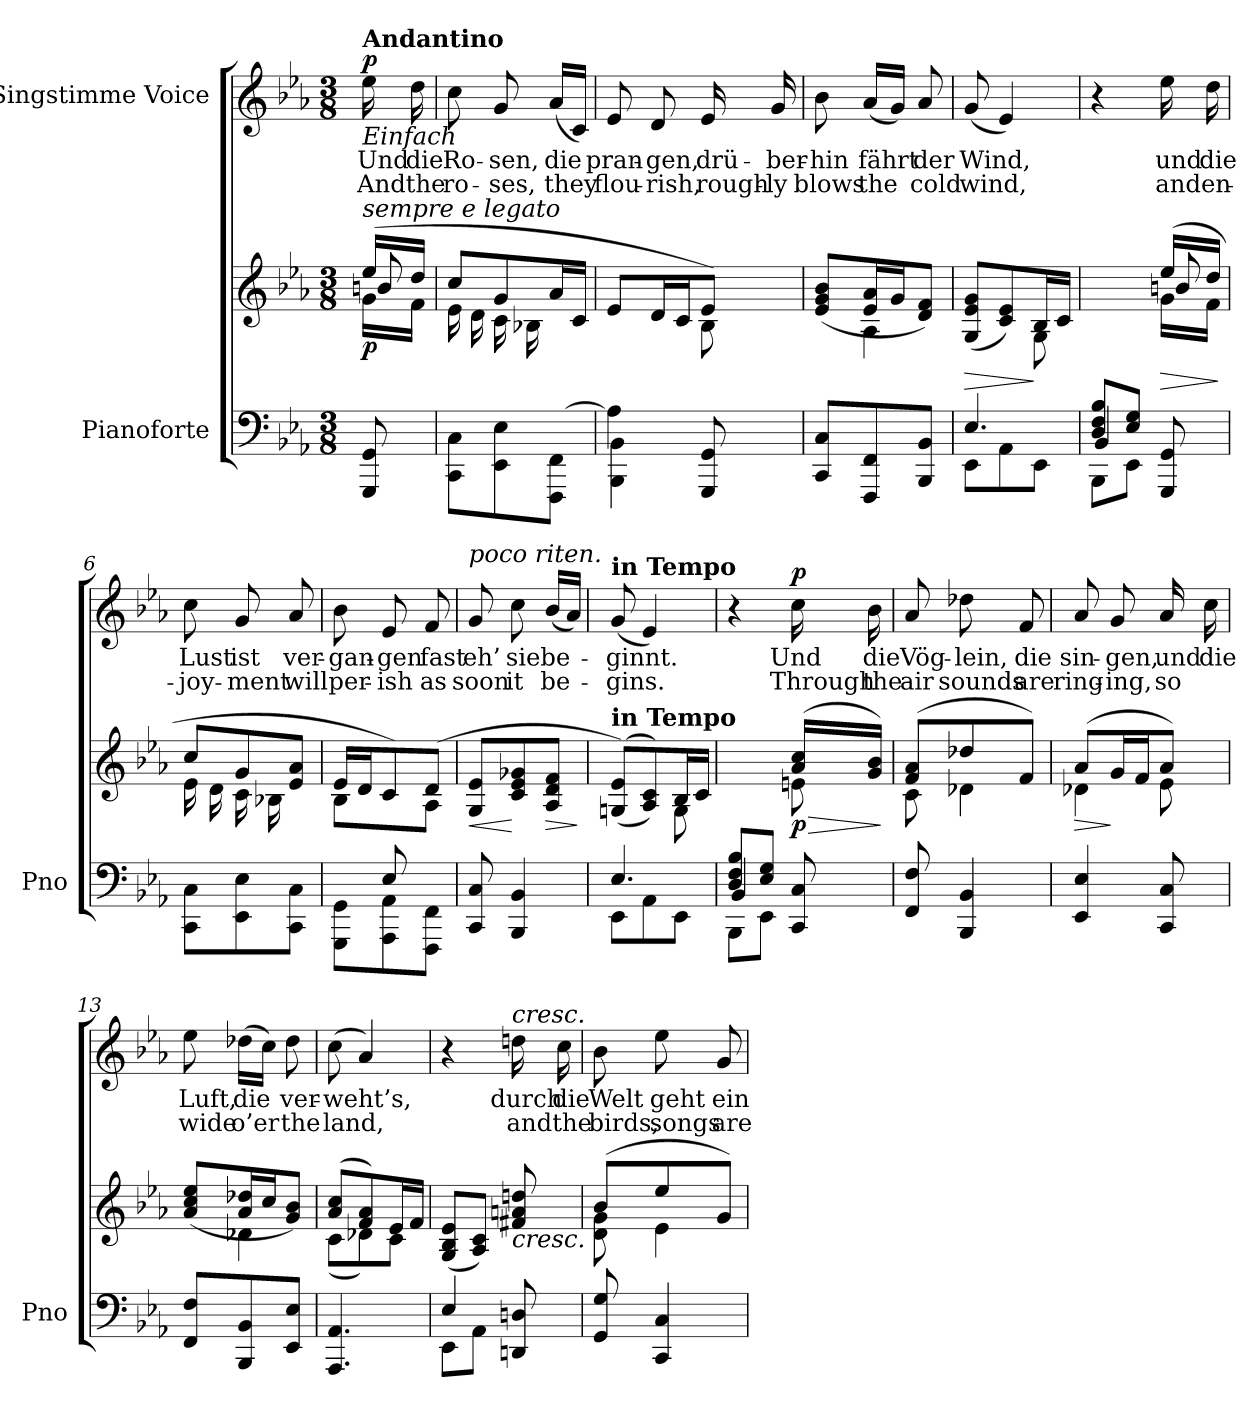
**kern	**kern	**dynam	**kern	**text	**text	**dynam
*part2	*part2	*part2	*part1	*part1	*part1	*part1
*staff3	*staff2	*staff2/3	*staff1	*staff1	*staff1	*staff1
*I"Pianoforte	*	*	*I"Singstimme Voice	*	*	*
*I'Pno	*	*	*	*	*	*
*clefF4	*clefG2	*	*clefG2	*	*	*
*k[b-e-a-]	*k[b-e-a-]	*	*k[b-e-a-]	*	*	*
*M3/8	*M3/8	*	*M3/8	*	*	*
=	=	=	=	=	=	=
*	*^	*	*	*	*	*
*	*	*^	*	*	*	*	*
!	!	!	!	!	!LO:TX:a:B:t=Andantino	!	!	!
!	!	!	!	!	!LO:TX:b:i:t=Einfach	!	!	!
!	!LO:TX:a:i:t=sempre e legato	!	!	!	!	!	!	!
!	!	!	!	!LO:DY:b	!	!LO:LY:b	!LO:LY:b	!LO:DY:a
8GGG/ 8GG/	(16ee-/LL	16g\LL	8bn/	p	16ee-\	Und	And	p
!	!	!	!	!	!	!LO:LY:b	!LO:LY:b	!
.	16dd/JJ	16f\JJ	.	.	16dd\	die	the	.
*	*	*v	*v	*	*	*	*	*
=1	=1	=1	=1	=1	=1	=1	=1
*^	*	*	*	*	*	*	*
!	!	!	!	!	!	!LO:LY:b	!LO:LY:b	!
4ryy	8CC\ 8C\L	8cc/L	16e-\LL	.	8cc\	Ro-	ro-	.
.	.	.	16d\	.	.	.	.	.
!	!	!	!	!	!	!LO:LY:b	!LO:LY:b	!
.	8EE-\ 8E-\	8g/	16c\	.	8g/	-sen,	-ses,	.
.	.	.	16B-X\J	.	.	.	.	.
!	!	!	!	!	!	!LO:LY:b	!LO:LY:b	!
[8A-/J	8FFF\ 8FF\J	16a-/L	8ryy	.	(16a-/LL	die	they	.
.	.	16c/JJ	.	.	16c/JJ)	.	.	.
=2	=2	=2	=2	=2	=2	=2	=2	=2
!	!	!	!	!	!	!LO:LY:b	!LO:LY:b	!
4A-\]	4BBB-\ 4BB-\	8e-/L	4ryy	.	8e-/	pran-	flou-	.
!	!	!	!	!	!	!LO:LY:b	!LO:LY:b	!
.	.	16d/L	.	.	8d/	-gen,	-rish,	.
.	.	16c/J	.	.	.	.	.	.
!	!	!	!	!	!	!LO:LY:b	!LO:LY:b	!
8ryy	8GGG/ 8GG/	8e-/J)	8B-\	.	16e-/	drü-	rough-	.
!	!	!	!	!	!	!LO:LY:b	!LO:LY:b	!
.	.	.	.	.	16g/	-ber-	-ly	.
*v	*v	*	*	*	*	*	*	*
=3	=3	=3	=3	=3	=3	=3	=3
!	!	!	!	!	!LO:LY:b	!LO:LY:b	!
8CC/ 8C/L	(8e-/ 8g/ 8b-/L	8ryy	.	8b-\	-hin	blows	.
!	!	!	!	!	!LO:LY:b	!LO:LY:b	!
8FFF/ 8FF/	16e-/ 16a-/L	4A-\	.	(16a-/LL	fährt	the	.
.	16g/J	.	.	16g/JJ)	.	.	.
!	!	!	!	!	!LO:LY:b	!LO:LY:b	!
8BBB-/ 8BB-/J	8d/ 8f/J)	.	.	8a-/	der	cold	.
!!LO:LB:g=z
=4	=4	=4	=4	=4	=4	=4	=4
*^	*	*	*	*	*	*	*
!	!	!	!	!LO:HP:b	!	!LO:LY:b	!LO:LY:b	!
4.E-/	8EE-\L	(8G/ 8e-/ 8g/L	4ryy	>	(8g/	Wind,	wind,	.
.	8AA-\	8c/ 8e-/)	.	.	4e-/)	.	.	.
.	8EE-\J	16B-/L	8G\	]	.	.	.	.
.	.	16c/JJ	.	.	.	.	.	.
=5	=5	=5	=5	=5	=5	=5	=5	=5
*	*^	*	*^	*	*	*	*	*
8D/ 8F/ 8B-/L	4BB-/	8BBB-\L	4ryy	4ryy	4ryy	.	4r	.	.	.
8E-/ 8G/J	.	8EE-\J	.	.	.	.	.	.	.	.
!	!	!	!	!	!	!LO:HP:b	!	!LO:LY:b	!LO:LY:b	!
8ryy	8GGG/ 8GG/	8ryy	(16ee-/LL	16g\LL	8bn/	>	16ee-\	und	and	.
!	!	!	!	!	!	!	!	!LO:LY:b	!LO:LY:b	!
.	.	.	16dd/JJ	16f\JJ	.	.	16dd\	die	en-	.
*v	*v	*v	*	*	*	*	*	*	*	*
*	*v	*v	*v	*	*	*	*	*
.	.	]	.	.	.	.
=6	=6	=6	=6	=6	=6	=6
*^	*^	*	*	*	*	*
!	!	!	!	!	!	!LO:LY:b	!LO:LY:b	!
4ryy	8CC\ 8C\L	8cc/L	16e-\LL	.	8cc\	Lust	-joy-	.
.	.	.	16d\	.	.	.	.	.
!	!	!	!	!	!	!LO:LY:b	!LO:LY:b	!
.	8EE-\ 8E-\	8g/	16c\	.	8g/	ist	-ment	.
.	.	.	16B-X\J	.	.	.	.	.
!	!	!	!	!	!	!LO:LY:b	!LO:LY:b	!
8A-/J	8CC\ 8C\J	8e-/ 8a-/J	8ryy	.	8a-/	ver-	will	.
=7	=7	=7	=7	=7	=7	=7	=7	=7
!	!	!	!	!	!	!LO:LY:b	!LO:LY:b	!
8ryy	8GGG\ 8GG\L	16e-/LL	8B-\L	.	8b-\	-gan-	per-	.
.	.	16d/J	.	.	.	.	.	.
!	!	!	!	!	!	!LO:LY:b	!LO:LY:b	!
8E-/	8AAA-\ 8AA-\	8c/)	8ryy	.	8e-/	-gen	-ish	.
!	!	!	!	!	!	!LO:LY:b	!LO:LY:b	!
8ryy	8FFF\ 8FF\J	(8d/J	8A-\J	.	8f/	fast	as	.
=8	=8	=8	=8	=8	=8	=8	=8	=8
!	!	!	!	!	!LO:TX:a:i:t=poco riten.	!	!	!
!	!	!LO:TX:b:i:t=poco riten.	!	!	!	!	!	!
!	!	!	!	!LO:HP:b	!	!LO:LY:b	!LO:LY:b	!
*v	*v	*	*	*	*	*	*	*
*	*v	*v	*	*	*	*	*
8CC/ 8C/	8G/ 8e-/L	<	8g/	eh’	soon	.
!	!	!	!	!LO:LY:b	!LO:LY:b	!
4BBB-/ 4BB-/	8c/ 8e-/ 8g-X/	[	8cc\	sie	it	.
!	!	!LO:HP:b	!	!LO:LY:b	!LO:LY:b	!
.	8A-/ 8d/ 8f/J	>	(16b-/LL	be-	be-	.
.	.	.	16a-/JJ)	.	.	.
.	.	]	.	.	.	.
!!LO:LB:g=z
=9	=9	=9	=9	=9	=9	=9
*^	*^	*	*	*	*	*
!	!	!	!	!	!LO:TX:a:B:t=in Tempo	!	!	!
!	!	!LO:TX:a:B:t=in Tempo	!	!	!	!	!	!
!	!	!	!	!	!	!LO:LY:b	!LO:LY:b	!
4.E-/	8EE-\L	((>8Gn/ 8e-/L)	4ryy	.	(8g/	-ginnt.	-gins.	.
.	8AA-\	8A-/ 8c/))	.	.	4e-/)	.	.	.
.	8EE-\J	16B-/L	8G\	.	.	.	.	.
.	.	16c/JJ	.	.	.	.	.	.
=10	=10	=10	=10	=10	=10	=10	=10	=10
*	*^	*	*	*	*	*	*	*
8D/ 8F/ 8B-/L	4BB-/	8BBB-\L	4ryy	4ryy	.	4r	.	.	.
8E-/ 8G/J	.	8EE-\J	.	.	.	.	.	.	.
!	!	!	!	!	!LO:HP:b	!	!LO:LY:b	!LO:LY:b	!
!	!	!	!	!	!LO:DY:n=1:b	!	!	!	!LO:DY:a
8ryy	8CC/ 8C/	8ryy	(16a-/ 16cc/LL	8en\	> p	16cc\	Und	Through	p
!	!	!	!	!	!	!	!LO:LY:b	!LO:LY:b	!
.	.	.	16g/ 16b-/JJ)	.	.	16b-\	die	the	.
*v	*v	*v	*	*	*	*	*	*	*
*	*v	*v	*	*	*	*	*
.	.	]	.	.	.	.
=11	=11	=11	=11	=11	=11	=11
*	*^	*	*	*	*	*
!	!	!	!	!	!LO:LY:b	!LO:LY:b	!
8FF/ 8F/	(8f/ 8a-/L	8c\	.	8a-/	Vög-	air	.
!	!	!	!	!	!LO:LY:b	!LO:LY:b	!
4BBB-/ 4BB-/	8dd-X/	4d-X\	.	8dd-X\	-lein,	sounds	.
!	!	!	!	!	!LO:LY:b	!LO:LY:b	!
.	8f/J)	.	.	8f/	die	are	.
=12	=12	=12	=12	=12	=12	=12	=12
!	!	!	!LO:HP:b	!	!LO:LY:b	!LO:LY:b	!
4EE-/ 4E-/	(8a-/L	4d-X\	>	8a-/	sin-	ring-	.
!	!	!	!	!	!LO:LY:b	!LO:LY:b	!
.	16g/L	.	]	8g/	-gen,	-ing,	.
.	16f/J	.	.	.	.	.	.
!	!	!	!	!	!LO:LY:b	!LO:LY:b	!
8CC/ 8C/	8a-/J)	8e-\	.	16a-/	und	so	.
!	!	!	!	!	!LO:LY:b	!	!
.	.	.	.	16cc\	die	.	.
=13	=13	=13	=13	=13	=13	=13	=13
!	!	!	!	!	!LO:LY:b	!LO:LY:b	!
8FF/ 8F/L	(8a-/ 8cc/ 8ee-/L	8ryy	.	8ee-\	Luft,	wide	.
!	!	!	!	!	!LO:LY:b	!LO:LY:b	!
8BBB-/ 8BB-/	16a-/ 16dd-X/L	4d-X\	.	(16dd-X\LL	die	o’er	.
.	16cc/J	.	.	16cc\JJ)	.	.	.
!	!	!	!	!	!LO:LY:b	!LO:LY:b	!
8EE-/ 8E-/J	8g/ 8b-/J)	.	.	8dd-\	ver-	the	.
!!LO:PB:g=z
=14	=14	=14	=14	=14	=14	=14	=14
!	!	!	!	!	!LO:LY:b	!LO:LY:b	!
4.AAA-/ 4.AA-/	(8a-/ 8cc/L	(8c\L	.	(8cc\	-weht’s,	land,	.
.	8f/ 8a-/)	8d-X\)	.	4a-/)	.	.	.
.	16e-/L	8c\J	.	.	.	.	.
.	16f/JJ	.	.	.	.	.	.
*	*v	*v	*	*	*	*	*
=15	=15	=15	=15	=15	=15	=15
*^	*	*	*	*	*	*
4E-/	8EE-\L	(>8G/ 8B-/ 8e-/L	.	4r	.	.	.
.	8AA-\J	8A-/ 8c/J)	.	.	.	.	.
!	!	!	!	!LO:TX:a:i:t=cresc.	!	!	!
!	!	!LO:TX:b:i:t=cresc.	!	!	!	!	!
!	!	!	!	!	!LO:LY:b	!LO:LY:b	!
8DDn/ 8Dn/	8ryy	8f#X/ 8an/ 8ddn/	.	16ddn\	durch	and	.
!	!	!	!	!	!LO:LY:b	!LO:LY:b	!
.	.	.	.	16cc\	die	the	.
*v	*v	*	*	*	*	*	*
=16	=16	=16	=16	=16	=16	=16
*	*^	*	*	*	*	*
!	!	!	!	!	!LO:LY:b	!LO:LY:b	!
8GG/ 8G/	(8b-/L	8d\ 8g\	.	8b-\	Welt	birds,	.
!	!	!	!	!	!LO:LY:b	!LO:LY:b	!
4CC/ 4C/	8ee-/	4e-\	.	8ee-\	geht	songs	.
!	!	!	!	!	!LO:LY:b	!LO:LY:b	!
.	8g/J)	.	.	8g/	ein	are	.
*	*v	*v	*	*	*	*	*
=	=	=	=	=	=	=
*-	*-	*-	*-	*-	*-	*-
